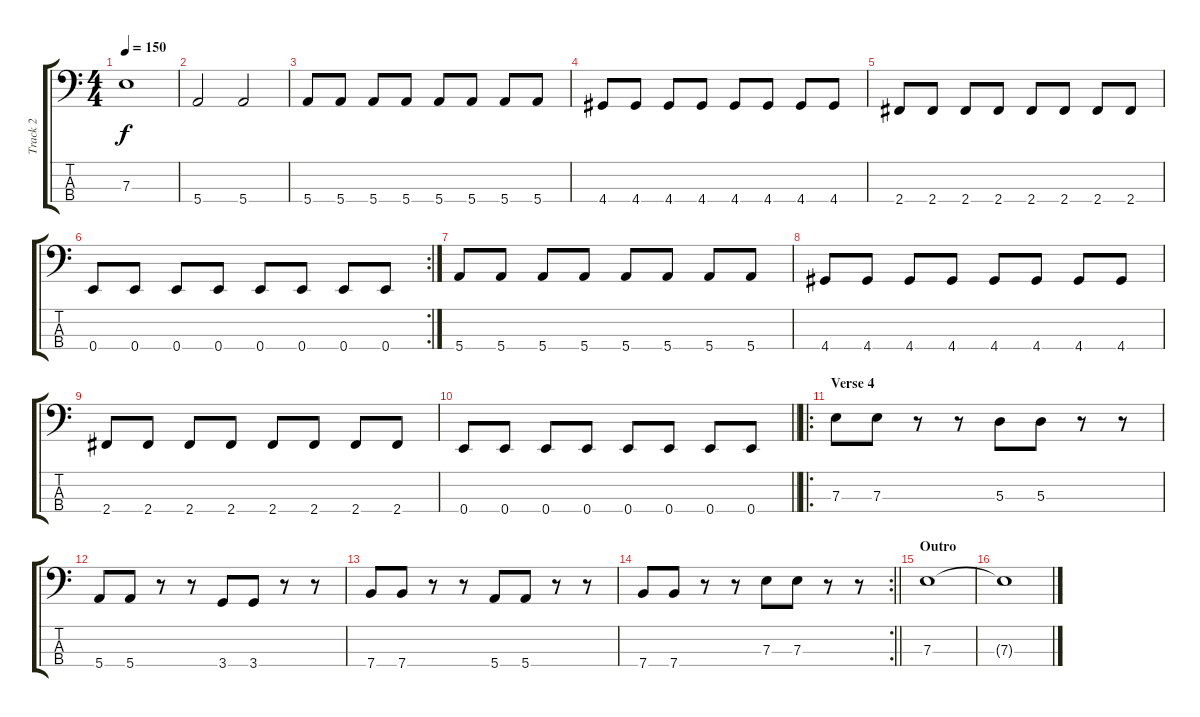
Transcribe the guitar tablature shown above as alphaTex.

\track ("Track 2" "Track 2") {instrument electricbassfinger}
\staff {score tabs}
\tuning (G2 D2 A1 E1) {hide}
\ts (4 4)
\tempo 150
\clef f4
\ks c
7.3.1{dy f} |
5.4.2 5.4.2 |
5.4.8 5.4.8 5.4.8 5.4.8 5.4.8 5.4.8 5.4.8 5.4.8 |
4.4.8 4.4.8 4.4.8 4.4.8 4.4.8 4.4.8 4.4.8 4.4.8 |
2.4.8 2.4.8 2.4.8 2.4.8 2.4.8 2.4.8 2.4.8 2.4.8 |
\rc 2
0.4.8 0.4.8 0.4.8 0.4.8 0.4.8 0.4.8 0.4.8 0.4.8 |
5.4.8 5.4.8 5.4.8 5.4.8 5.4.8 5.4.8 5.4.8 5.4.8 |
4.4.8 4.4.8 4.4.8 4.4.8 4.4.8 4.4.8 4.4.8 4.4.8 |
2.4.8 2.4.8 2.4.8 2.4.8 2.4.8 2.4.8 2.4.8 2.4.8 |
\barLineRight lightlight
0.4.8 0.4.8 0.4.8 0.4.8 0.4.8 0.4.8 0.4.8 0.4.8 |
\ro
\section ("" "Verse 4")
7.3.8 7.3.8 r.8 r.8 5.3.8 5.3.8 r.8 r.8 |
5.4.8 5.4.8 r.8 r.8 3.4.8 3.4.8 r.8 r.8 |
7.4.8 7.4.8 r.8 r.8 5.4.8 5.4.8 r.8 r.8 |
\rc 2
\barLineRight lightlight
7.4.8 7.4.8 r.8 r.8 7.3.8 7.3.8 r.8 r.8 |
\section ("" "Outro")
7.3.1 |
7.3{t}.1
